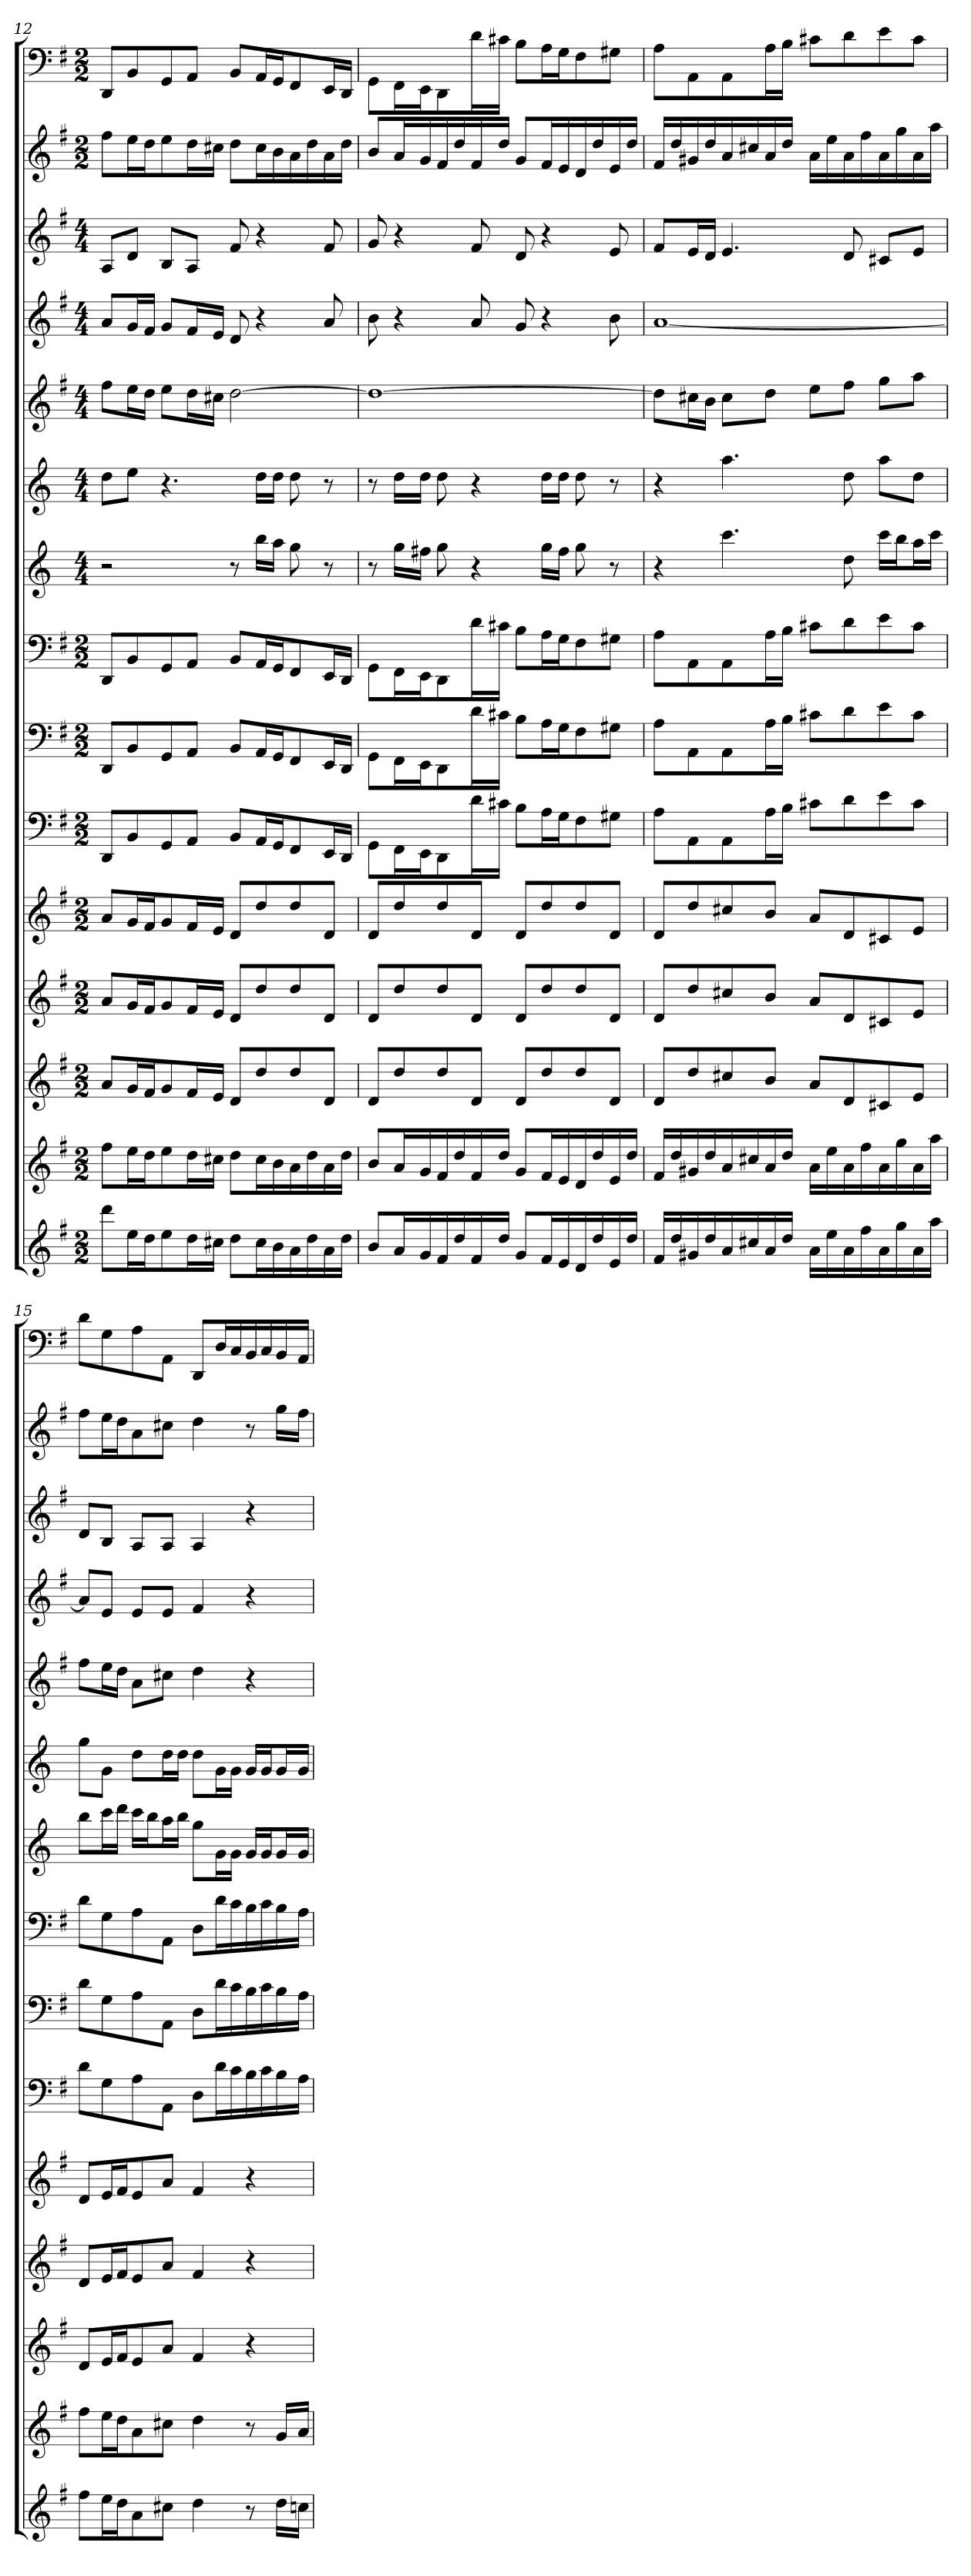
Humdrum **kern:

**kern	**kern	**kern	**kern	**kern	**kern	**kern	**kern	**kern	**kern	**kern	**kern	**kern	**kern	**kern
*part15	*part14	*part13	*part12	*part11	*part10	*part9	*part8	*part7	*part6	*part5	*part4	*part3	*part2	*part1
*staff15	*staff14	*staff13	*staff12	*staff11	*staff10	*staff9	*staff8	*staff7	*staff6	*staff5	*staff4	*staff3	*staff2	*staff1
*k[f#]	*k[f#]	*k[f#]	*k[f#]	*k[f#]	*k[f#]	*k[f#]	*k[f#]	*k[]	*k[]	*k[f#]	*k[f#]	*k[f#]	*k[f#]	*k[f#]
*G:	*G:	*G:	*G:	*G:	*G:	*G:	*G:	*	*	*G:	*G:	*G:	*G:	*G:
*M2/2	*M2/2	*M2/2	*M2/2	*M2/2	*M2/2	*M2/2	*M2/2	*M4/4	*M4/4	*M4/4	*M4/4	*M4/4	*M2/2	*M2/2
=12	=12	=12	=12	=12	=12	=12	=12	=12	=12	=12	=12	=12	=12	=12
8dddL	8ff#L	8aL	8aL	8aL	8DDL	8DDL	8DDL	2r	8ddL	8ff#L	8aL	8AL	8ff#L	8DDL
16eeL	16eeL	16gL	16gL	16gL	8BB	8BB	8BB	.	8eeJ	16eeL	16gL	8dJ	16eeL	8BB
16ddJ	16ddJ	16f#J	16f#J	16f#J	.	.	.	.	.	16ddJJ	16f#JJ	.	16ddJ	.
8ee	8ee	8g	8g	8g	8GG	8GG	8GG	.	4.r	8eeL	8gL	8BL	8ee	8GG
16ddL	16ddL	16f#L	16f#L	16f#L	8AAJ	8AAJ	8AAJ	.	.	16ddL	16f#L	8AJ	16ddL	8AAJ
16cc#XJJ	16cc#XJJ	16eJJ	16eJJ	16eJJ	.	.	.	.	.	16cc#XJJ	16eJJ	.	16cc#XJJ	.
8ddL	8ddL	8dL	8dL	8dL	8BBL	8BBL	8BBL	8r	.	[2dd	8d	8f#	8ddL	8BBL
16cc#L	16cc#L	8dd	8dd	8dd	16AAL	16AAL	16AAL	16bbLL	16ddLL	.	4r	4r	16cc#L	16AAL
16b	16b	.	.	.	16GGJ	16GGJ	16GGJ	16aaJJ	16ddJJ	.	.	.	16b	16GGJ
16a	16a	8dd	8dd	8dd	8FF#	8FF#	8FF#	8gg	8dd	.	.	.	16a	8FF#
16dd	16dd	.	.	.	.	.	.	.	.	.	.	.	16dd	.
16a	16a	8dJ	8dJ	8dJ	16EEL	16EEL	16EEL	8r	8r	.	8a	8f#	16a	16EEL
16ddJJ	16ddJJ	.	.	.	16DDJJ	16DDJJ	16DDJJ	.	.	.	.	.	16ddJJ	16DDJJ
=13	=13	=13	=13	=13	=13	=13	=13	=13	=13	=13	=13	=13	=13	=13
8bL	8bL	8dL	8dL	8dL	8GGL	8GGL	8GGL	8r	8r	1dd_	8b	8g	8bL	8GGL
16aL	16aL	8dd	8dd	8dd	16FF#L	16FF#L	16FF#L	16ggLL	16ddLL	.	4r	4r	16aL	16FF#L
16g	16g	.	.	.	16EEJ	16EEJ	16EEJ	16ff#XJJ	16ddJJ	.	.	.	16g	16EEJ
16f#	16f#	8dd	8dd	8dd	8DD	8DD	8DD	8gg	8dd	.	.	.	16f#	8DD
16dd	16dd	.	.	.	.	.	.	.	.	.	.	.	16dd	.
16f#	16f#	8dJ	8dJ	8dJ	16dL	16dL	16dL	4r	4r	.	8a	8f#	16f#	16dL
16ddJJ	16ddJJ	.	.	.	16c#XJJ	16c#XJJ	16c#XJJ	.	.	.	.	.	16ddJJ	16c#XJJ
8gL	8gL	8dL	8dL	8dL	8BL	8BL	8BL	.	.	.	8g	8d	8gL	8BL
16f#L	16f#L	8dd	8dd	8dd	16AL	16AL	16AL	16ggLL	16ddLL	.	4r	4r	16f#L	16AL
16e	16e	.	.	.	16GJ	16GJ	16GJ	16ff#JJ	16ddJJ	.	.	.	16e	16GJ
16d	16d	8dd	8dd	8dd	8F#	8F#	8F#	8gg	8dd	.	.	.	16d	8F#
16dd	16dd	.	.	.	.	.	.	.	.	.	.	.	16dd	.
16e	16e	8dJ	8dJ	8dJ	8G#XJ	8G#XJ	8G#XJ	8r	8r	.	8b	8e	16e	8G#XJ
16ddJJ	16ddJJ	.	.	.	.	.	.	.	.	.	.	.	16ddJJ	.
=14	=14	=14	=14	=14	=14	=14	=14	=14	=14	=14	=14	=14	=14	=14
16f#LL	16f#LL	8dL	8dL	8dL	8AL	8AL	8AL	4r	4r	8ddL]	[1a	8f#L	16f#LL	8AL
16dd	16dd	.	.	.	.	.	.	.	.	.	.	.	16dd	.
16g#X	16g#X	8dd	8dd	8dd	8AA	8AA	8AA	.	.	16cc#XL	.	16eL	16g#X	8AA
16dd	16dd	.	.	.	.	.	.	.	.	16bJJ	.	16dJJ	16dd	.
16a	16a	8cc#X	8cc#X	8cc#X	8AA	8AA	8AA	4.ccc	4.aa	8cc#L	.	4.e	16a	8AA
16cc#X	16cc#X	.	.	.	.	.	.	.	.	.	.	.	16cc#X	.
16a	16a	8bJ	8bJ	8bJ	16AL	16AL	16AL	.	.	8ddJ	.	.	16a	16AL
16ddJJ	16ddJJ	.	.	.	16BJJ	16BJJ	16BJJ	.	.	.	.	.	16ddJJ	16BJJ
16aLL	16aLL	8aL	8aL	8aL	8c#XL	8c#XL	8c#XL	.	.	8eeL	.	.	16aLL	8c#XL
16ee	16ee	.	.	.	.	.	.	.	.	.	.	.	16ee	.
16a	16a	8d	8d	8d	8d	8d	8d	8dd	8dd	8ff#J	.	8d	16a	8d
16ff#	16ff#	.	.	.	.	.	.	.	.	.	.	.	16ff#	.
16a	16a	8c#X	8c#X	8c#X	8e	8e	8e	16cccLL	8aaL	8ggL	.	8c#XL	16a	8e
16gg	16gg	.	.	.	.	.	.	16bbJ	.	.	.	.	16gg	.
16a	16a	8eJ	8eJ	8eJ	8c#J	8c#J	8c#J	16aaL	8ddJ	8aaJ	.	8eJ	16a	8c#J
16aaJJ	16aaJJ	.	.	.	.	.	.	16cccJJ	.	.	.	.	16aaJJ	.
=15	=15	=15	=15	=15	=15	=15	=15	=15	=15	=15	=15	=15	=15	=15
8ff#L	8ff#L	8dL	8dL	8dL	8dL	8dL	8dL	8bbL	8ggL	8ff#L	8aL]	8dL	8ff#L	8dL
16eeL	16eeL	16eL	16eL	16eL	8G	8G	8G	16cccL	8gJ	16eeL	8eJ	8BJ	16eeL	8G
16ddJ	16ddJ	16f#J	16f#J	16f#J	.	.	.	16dddJJ	.	16ddJJ	.	.	16ddJ	.
8a	8a	8e	8e	8e	8A	8A	8A	16cccLL	8ddL	8aL	8eL	8AL	8a	8A
.	.	.	.	.	.	.	.	16bbJ	.	.	.	.	.	.
8cc#XJ	8cc#XJ	8aJ	8aJ	8aJ	8AAJ	8AAJ	8AAJ	16aaL	16ddL	8cc#XJ	8eJ	8AJ	8cc#XJ	8AAJ
.	.	.	.	.	.	.	.	16bbJJ	16ddJJ	.	.	.	.	.
4dd	4dd	4f#	4f#	4f#	8DL	8DL	8DL	8ggL	8ddL	4dd	4f#	4A	4dd	8DDL
.	.	.	.	.	16dL	16dL	16dL	16gL	16gL	.	.	.	.	16DL
.	.	.	.	.	16c	16c	16c	16gJJ	16gJJ	.	.	.	.	16C
8r	8r	4r	4r	4r	16B	16B	16B	16gLL	16gLL	4r	4r	4r	8r	16BB
.	.	.	.	.	16c	16c	16c	16gJ	16gJ	.	.	.	.	16C
16ddLL	16gLL	.	.	.	16B	16B	16B	16gL	16gL	.	.	.	16ggLL	16BB
16ccnJJ	16aJJ	.	.	.	16AJJ	16AJJ	16AJJ	16gJJ	16gJJ	.	.	.	16ff#JJ	16AAJJ
=	=	=	=	=	=	=	=	=	=	=	=	=	=	=
*-	*-	*-	*-	*-	*-	*-	*-	*-	*-	*-	*-	*-	*-	*-
